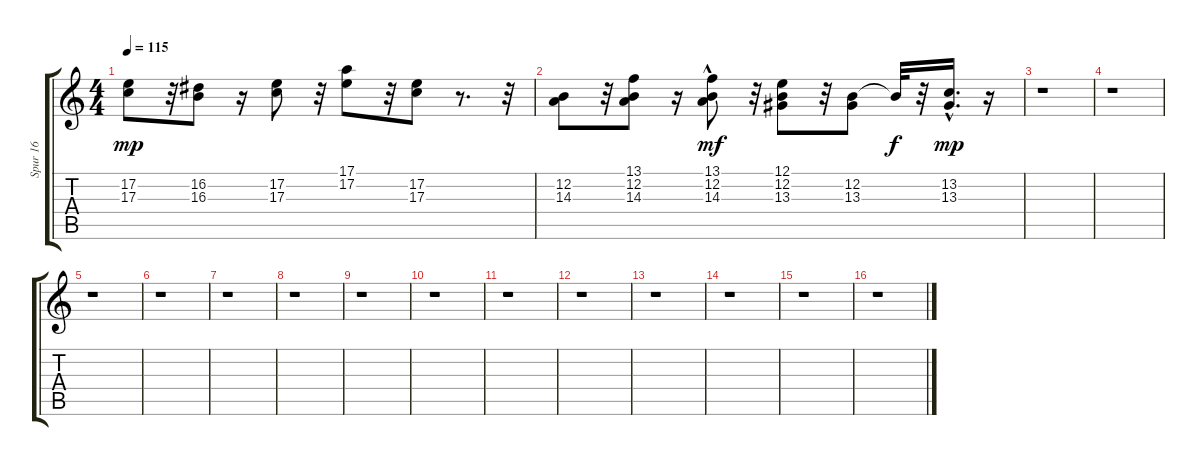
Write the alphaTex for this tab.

\track ("Spur 16" "Spur 16") {instrument dulcimer}
\staff {score tabs}
\tuning (E4 B3 G3 D3 A2 E2) {hide}
\ts (4 4)
\tempo 115
\clef g2
\ks c
(17.2 17.3).8{dy mp} r.32 (16.2 16.3).8 r.16 (17.2 17.3).8 r.32 (17.1 17.2).8 r.32 (17.2 17.3).8 r.8{d} r.32 |
(12.2 14.3).8 r.32 (13.1 12.2 14.3).8 r.16 (13.1{hac} 12.2 14.3{hac}).8{dy mf} r.32 (12.1 12.2 13.3).8 r.32 (12.2 13.3).8 12.2{t}.32{dy f} r.32 (13.2{hac} 13.3{hac}).16{d dy mp} r.16 |
r.1 |
r.1 |
r.1 |
r.1 |
r.1 |
r.1 |
r.1 |
r.1 |
r.1 |
r.1 |
r.1 |
r.1 |
r.1 |
r.1
